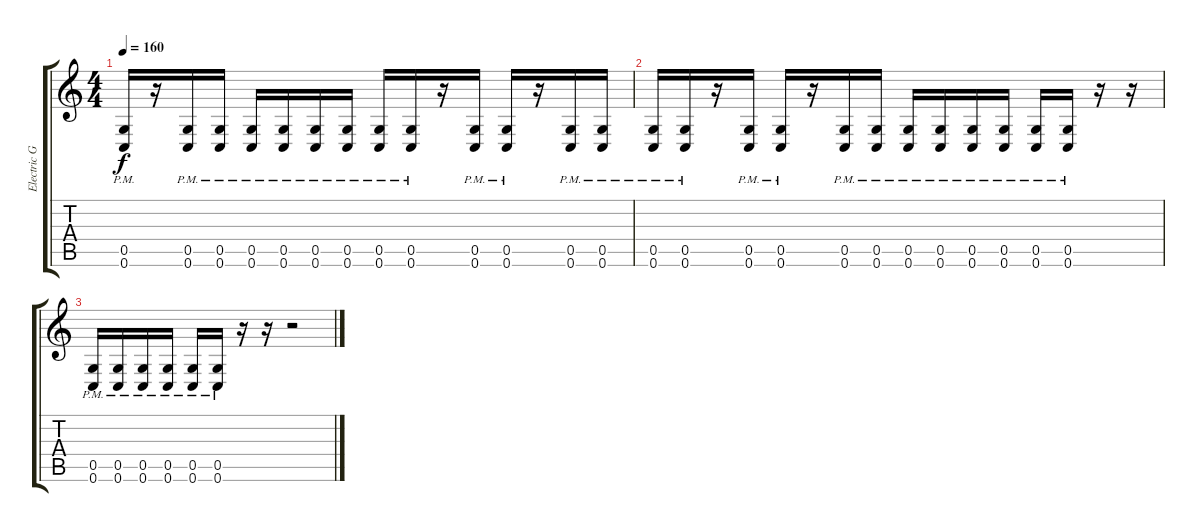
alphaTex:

\track ("Electric Guitar" "Electric G") {instrument distortionguitar}
\staff {score tabs}
\tuning (D4 A3 F3 C3 G2 C2) {hide}
\ts (4 4)
\tempo 160
\clef g2
\ks c
(0.5{pm} 0.6{pm}).16{dy f} r.16 (0.5{pm} 0.6{pm}).16 (0.5{pm} 0.6{pm}).16 (0.5{pm} 0.6{pm}).16 (0.5{pm} 0.6{pm}).16 (0.5{pm} 0.6{pm}).16 (0.5{pm} 0.6{pm}).16 (0.5{pm} 0.6{pm}).16 (0.5{pm} 0.6{pm}).16 r.16 (0.5{pm} 0.6{pm}).16 (0.5{pm} 0.6{pm}).16 r.16 (0.5{pm} 0.6{pm}).16 (0.5{pm} 0.6{pm}).16 |
(0.5{pm} 0.6{pm}).16 (0.5{pm} 0.6{pm}).16 r.16 (0.5{pm} 0.6{pm}).16 (0.5{pm} 0.6{pm}).16 r.16 (0.5{pm} 0.6{pm}).16 (0.5{pm} 0.6{pm}).16 (0.5{pm} 0.6{pm}).16 (0.5{pm} 0.6{pm}).16 (0.5{pm} 0.6{pm}).16 (0.5{pm} 0.6{pm}).16 (0.5{pm} 0.6{pm}).16 (0.5{pm} 0.6{pm}).16 r.16 r.16 |
(0.5{pm} 0.6{pm}).16 (0.5{pm} 0.6{pm}).16 (0.5{pm} 0.6{pm}).16 (0.5{pm} 0.6{pm}).16 (0.5{pm} 0.6{pm}).16 (0.5{pm} 0.6{pm}).16 r.16 r.16 r.2
